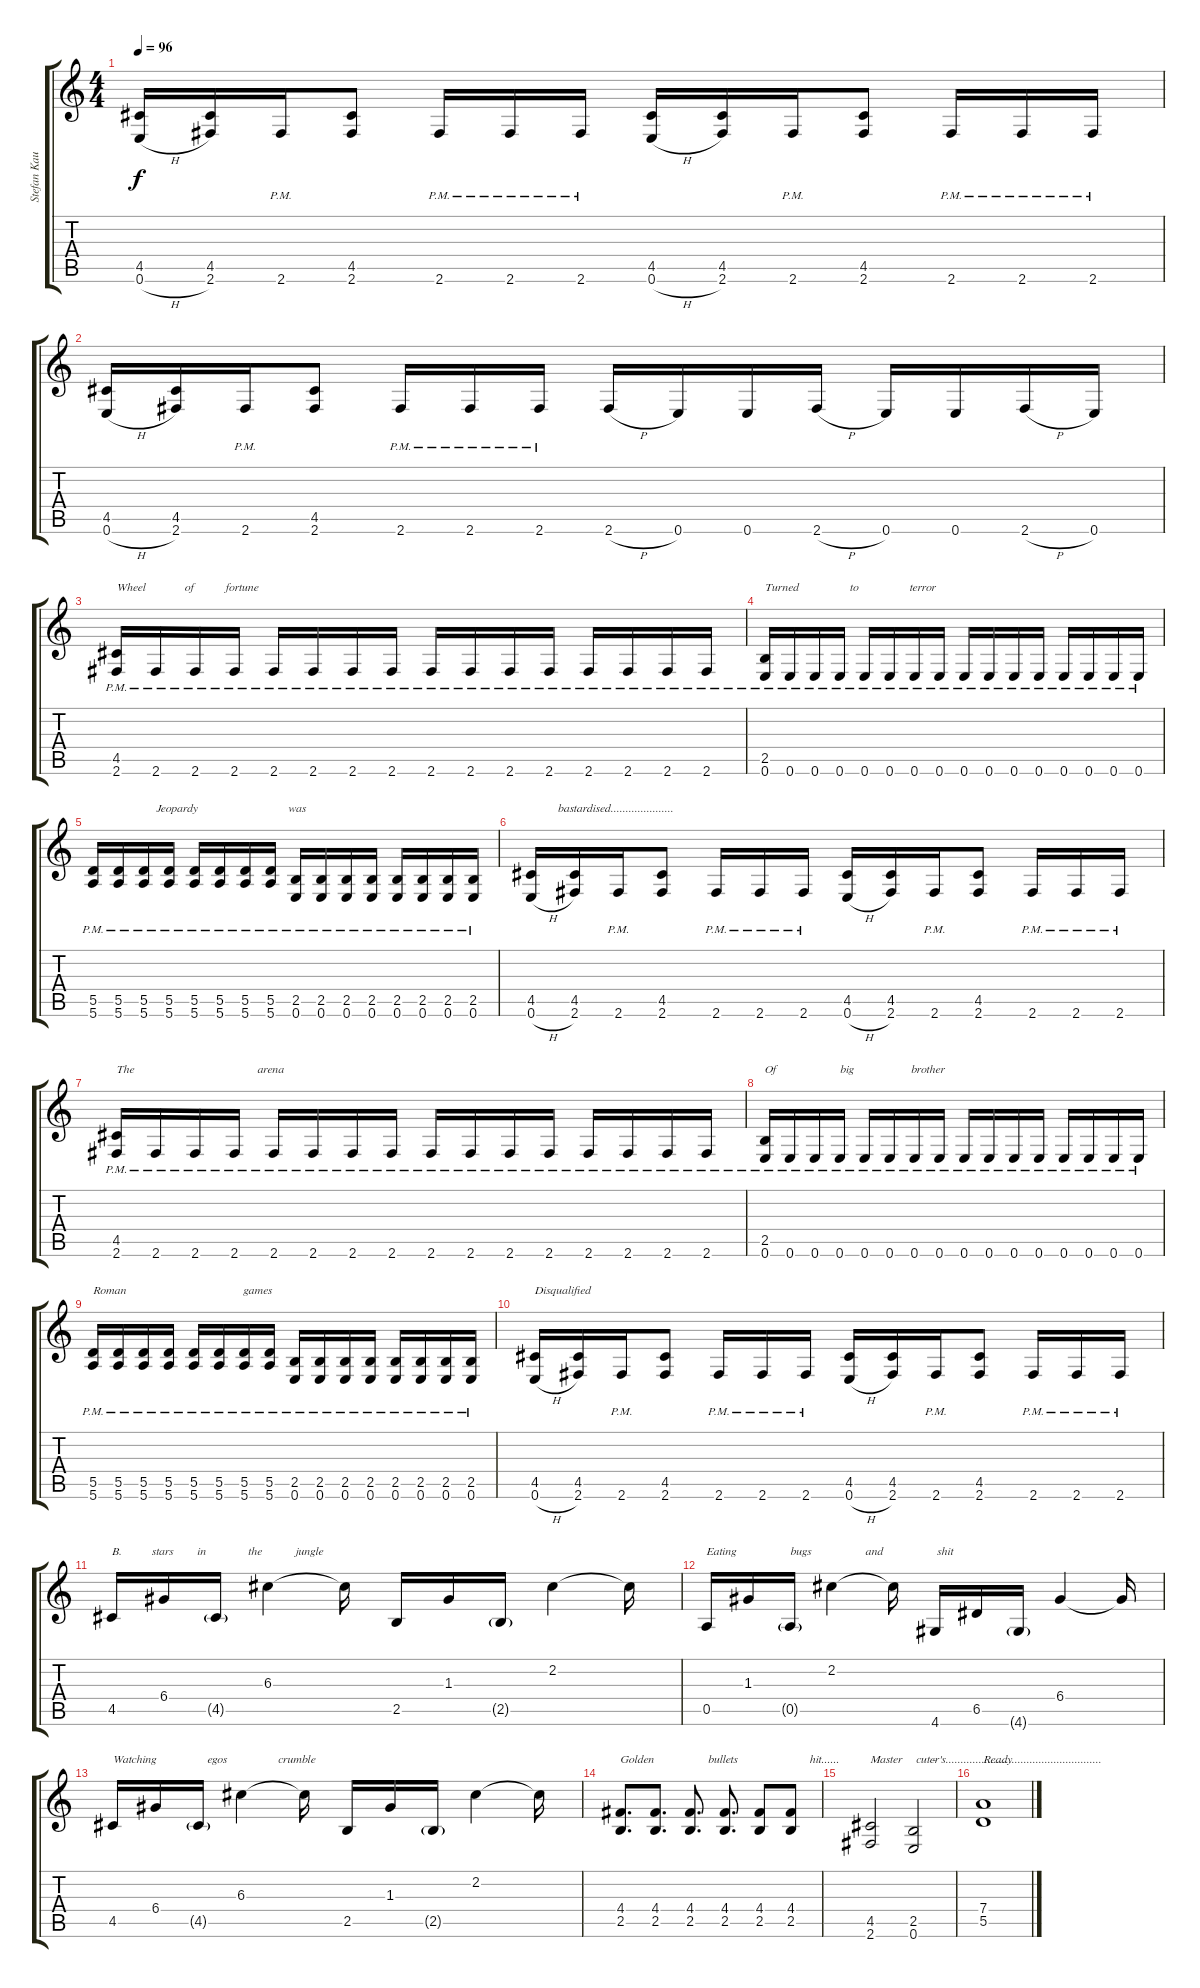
\track ("Stefan Kaufmann" "Stefan Kau") {instrument distortionguitar}
\staff {score tabs}
\tuning (E4 B3 G3 D3 A2 E2) {hide}
\ts (4 4)
\tempo 96
\clef g2
\ks c
(4.5 0.6{h}).16{dy f} (4.5 2.6).16 2.6{pm}.16 (4.5 2.6).8 2.6{pm}.16 2.6{pm}.16 2.6{pm}.16 (4.5 0.6{h}).16 (4.5 2.6).16 2.6{pm}.16 (4.5 2.6).8 2.6{pm}.16 2.6{pm}.16 2.6{pm}.16 |
(4.5 0.6{h}).16 (4.5 2.6).16 2.6{pm}.16 (4.5 2.6).8 2.6{pm}.16 2.6{pm}.16 2.6{pm}.16 2.6{h}.16 0.6.16 0.6.16 2.6{h}.16 0.6.16 0.6.16 2.6{h}.16 0.6.16 |
(4.5{pm} 2.6{pm}).16{txt "Wheel             of          fortune"} 2.6{pm}.16 2.6{pm}.16 2.6{pm}.16 2.6{pm}.16 2.6{pm}.16 2.6{pm}.16 2.6{pm}.16 2.6{pm}.16 2.6{pm}.16 2.6{pm}.16 2.6{pm}.16 2.6{pm}.16 2.6{pm}.16 2.6{pm}.16 2.6{pm}.16 |
(2.5{pm} 0.6{pm}).16{txt "Turned                 to                 terror"} 0.6{pm}.16 0.6{pm}.16 0.6{pm}.16 0.6{pm}.16 0.6{pm}.16 0.6{pm}.16 0.6{pm}.16 0.6{pm}.16 0.6{pm}.16 0.6{pm}.16 0.6{pm}.16 0.6{pm}.16 0.6{pm}.16 0.6{pm}.16 0.6{pm}.16 |
(5.5{pm} 5.6{pm}).16{txt "                     Jeopardy                              was"} (5.5{pm} 5.6{pm}).16 (5.5{pm} 5.6{pm}).16 (5.5{pm} 5.6{pm}).16 (5.5{pm} 5.6{pm}).16 (5.5{pm} 5.6{pm}).16 (5.5{pm} 5.6{pm}).16 (5.5{pm} 5.6{pm}).16 (2.5{pm} 0.6{pm}).16 (2.5{pm} 0.6{pm}).16 (2.5{pm} 0.6{pm}).16 (2.5{pm} 0.6{pm}).16 (2.5{pm} 0.6{pm}).16 (2.5{pm} 0.6{pm}).16 (2.5{pm} 0.6{pm}).16 (2.5{pm} 0.6{pm}).16 |
(4.5 0.6{h}).16{txt "         bastardised....................."} (4.5 2.6).16 2.6{pm}.16 (4.5 2.6).8 2.6{pm}.16 2.6{pm}.16 2.6{pm}.16 (4.5 0.6{h}).16 (4.5 2.6).16 2.6{pm}.16 (4.5 2.6).8 2.6{pm}.16 2.6{pm}.16 2.6{pm}.16 |
(4.5{pm} 2.6{pm}).16{txt "The                                         arena"} 2.6{pm}.16 2.6{pm}.16 2.6{pm}.16 2.6{pm}.16 2.6{pm}.16 2.6{pm}.16 2.6{pm}.16 2.6{pm}.16 2.6{pm}.16 2.6{pm}.16 2.6{pm}.16 2.6{pm}.16 2.6{pm}.16 2.6{pm}.16 2.6{pm}.16 |
(2.5{pm} 0.6{pm}).16{txt "Of                     big                   brother"} 0.6{pm}.16 0.6{pm}.16 0.6{pm}.16 0.6{pm}.16 0.6{pm}.16 0.6{pm}.16 0.6{pm}.16 0.6{pm}.16 0.6{pm}.16 0.6{pm}.16 0.6{pm}.16 0.6{pm}.16 0.6{pm}.16 0.6{pm}.16 0.6{pm}.16 |
(5.5{pm} 5.6{pm}).16{txt "Roman                                       games"} (5.5{pm} 5.6{pm}).16 (5.5{pm} 5.6{pm}).16 (5.5{pm} 5.6{pm}).16 (5.5{pm} 5.6{pm}).16 (5.5{pm} 5.6{pm}).16 (5.5{pm} 5.6{pm}).16 (5.5{pm} 5.6{pm}).16 (2.5{pm} 0.6{pm}).16 (2.5{pm} 0.6{pm}).16 (2.5{pm} 0.6{pm}).16 (2.5{pm} 0.6{pm}).16 (2.5{pm} 0.6{pm}).16 (2.5{pm} 0.6{pm}).16 (2.5{pm} 0.6{pm}).16 (2.5{pm} 0.6{pm}).16 |
(4.5 0.6{h}).16{txt "Disqualified"} (4.5 2.6).16 2.6{pm}.16 (4.5 2.6).8 2.6{pm}.16 2.6{pm}.16 2.6{pm}.16 (4.5 0.6{h}).16 (4.5 2.6).16 2.6{pm}.16 (4.5 2.6).8 2.6{pm}.16 2.6{pm}.16 2.6{pm}.16 |
4.5.16{txt "B.          stars        in              the           jungle"} 6.4.16 4.5{g}.16 6.3.4 6.3{t}.16 2.5.16 1.3.16 2.5{g}.16 2.2.4 2.2{t}.16 |
0.5.16{txt "Eating                  bugs                  and                  shit"} 1.3.16 0.5{g}.16 2.2.4 2.2{t}.16 4.6.16 6.5.16 4.6{g}.16 6.4.4 6.4{t}.16 |
4.5.16{txt "Watching                 egos                 crumble"} 6.4.16 4.5{g}.16 6.3.4 6.3{t}.16 2.5.16 1.3.16 2.5{g}.16 2.2.4 2.2{t}.16 |
(4.4 2.5).8{d txt "Golden                  bullets                        hit......"} (4.4 2.5).8{d} (4.4 2.5).8{d} (4.4 2.5).8{d} (4.4 2.5).8 (4.4 2.5).8 |
(4.5 2.6).2{txt "Master          -"} (2.5 0.6).2{txt " cuter's......................"} |
(7.4 5.5).1{txt "Ready.............................."}
